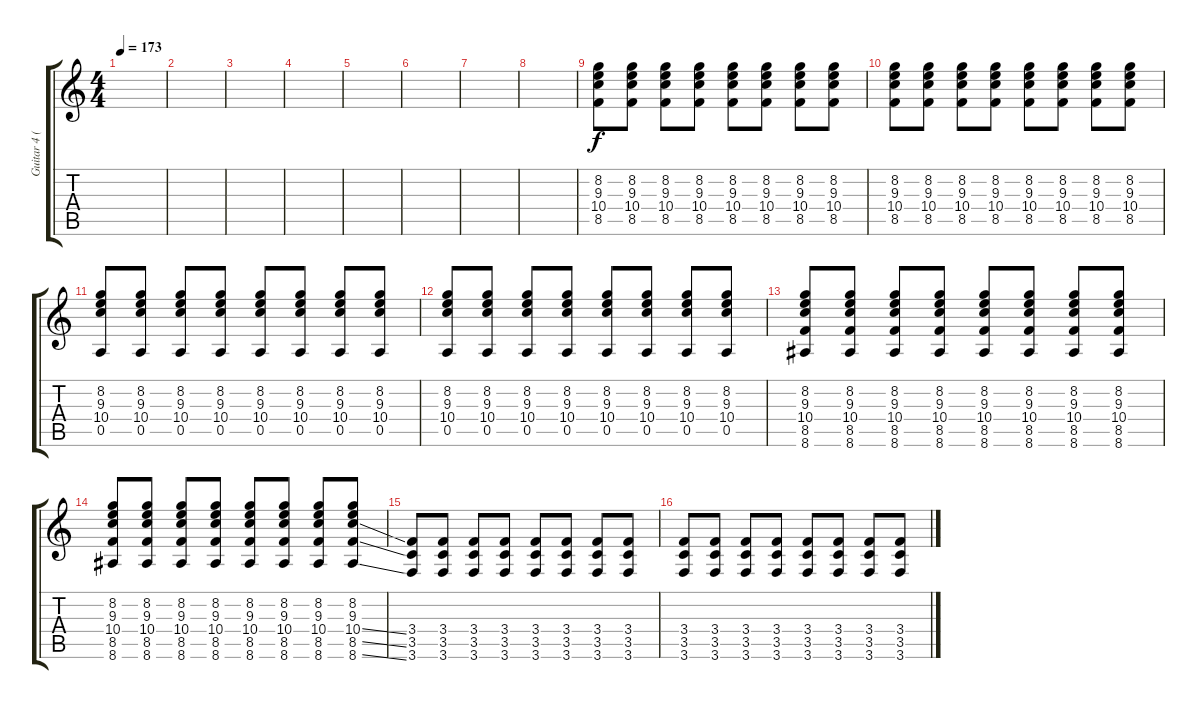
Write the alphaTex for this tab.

\track ("Guitar 4 (Riffs)" "Guitar 4 (") {instrument distortionguitar}
\staff {score tabs}
\tuning (E4 B3 G3 D3 A2 D2) {hide}
\ts (4 4)
\tempo 173
\clef g2
\ks c
|
|
|
|
|
|
|
|
(8.2 9.3 10.4 8.5).8 (8.2 9.3 10.4 8.5).8 (8.2 9.3 10.4 8.5).8 (8.2 9.3 10.4 8.5).8 (8.2 9.3 10.4 8.5).8 (8.2 9.3 10.4 8.5).8 (8.2 9.3 10.4 8.5).8 (8.2 9.3 10.4 8.5).8 |
(8.2 9.3 10.4 8.5).8 (8.2 9.3 10.4 8.5).8 (8.2 9.3 10.4 8.5).8 (8.2 9.3 10.4 8.5).8 (8.2 9.3 10.4 8.5).8 (8.2 9.3 10.4 8.5).8 (8.2 9.3 10.4 8.5).8 (8.2 9.3 10.4 8.5).8 |
(8.2 9.3 10.4 0.5).8 (8.2 9.3 10.4 0.5).8 (8.2 9.3 10.4 0.5).8 (8.2 9.3 10.4 0.5).8 (8.2 9.3 10.4 0.5).8 (8.2 9.3 10.4 0.5).8 (8.2 9.3 10.4 0.5).8 (8.2 9.3 10.4 0.5).8 |
(8.2 9.3 10.4 0.5).8 (8.2 9.3 10.4 0.5).8 (8.2 9.3 10.4 0.5).8 (8.2 9.3 10.4 0.5).8 (8.2 9.3 10.4 0.5).8 (8.2 9.3 10.4 0.5).8 (8.2 9.3 10.4 0.5).8 (8.2 9.3 10.4 0.5).8 |
(8.2 9.3 10.4 8.5 8.6).8 (8.2 9.3 10.4 8.5 8.6).8 (8.2 9.3 10.4 8.5 8.6).8 (8.2 9.3 10.4 8.5 8.6).8 (8.2 9.3 10.4 8.5 8.6).8 (8.2 9.3 10.4 8.5 8.6).8 (8.2 9.3 10.4 8.5 8.6).8 (8.2 9.3 10.4 8.5 8.6).8 |
(8.2 9.3 10.4 8.5 8.6).8 (8.2 9.3 10.4 8.5 8.6).8 (8.2 9.3 10.4 8.5 8.6).8 (8.2 9.3 10.4 8.5 8.6).8 (8.2 9.3 10.4 8.5 8.6).8 (8.2 9.3 10.4 8.5 8.6).8 (8.2 9.3 10.4 8.5 8.6).8 (8.2 9.3 10.4{ss} 8.5{ss} 8.6{ss}).8 |
(3.4 3.5 3.6).8 (3.4 3.5 3.6).8 (3.4 3.5 3.6).8 (3.4 3.5 3.6).8 (3.4 3.5 3.6).8 (3.4 3.5 3.6).8 (3.4 3.5 3.6).8 (3.4 3.5 3.6).8 |
(3.4 3.5 3.6).8 (3.4 3.5 3.6).8 (3.4 3.5 3.6).8 (3.4 3.5 3.6).8 (3.4 3.5 3.6).8 (3.4 3.5 3.6).8 (3.4 3.5 3.6).8 (3.4 3.5 3.6).8
